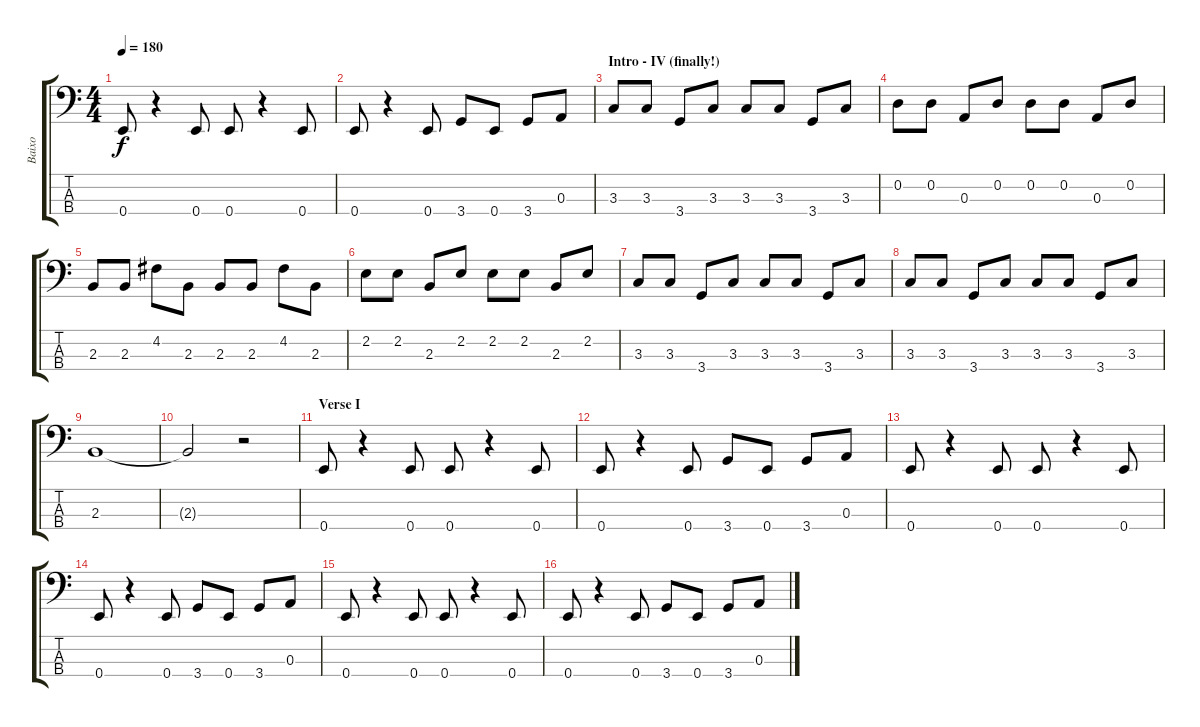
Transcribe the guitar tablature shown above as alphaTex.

\track ("Baixo" "Baixo") {instrument electricbasspick}
\staff {score tabs}
\tuning (G2 D2 A1 E1) {hide}
\ts (4 4)
\tempo 180
\clef f4
\ks c
0.4.8{dy f} r.4 0.4.8 0.4.8 r.4 0.4.8 |
0.4.8 r.4 0.4.8 3.4.8 0.4.8 3.4.8 0.3.8 |
\section ("" "Intro - IV (finally!)")
3.3.8 3.3.8 3.4.8 3.3.8 3.3.8 3.3.8 3.4.8 3.3.8 |
0.2.8 0.2.8 0.3.8 0.2.8 0.2.8 0.2.8 0.3.8 0.2.8 |
2.3.8 2.3.8 4.2.8 2.3.8 2.3.8 2.3.8 4.2.8 2.3.8 |
2.2.8 2.2.8 2.3.8 2.2.8 2.2.8 2.2.8 2.3.8 2.2.8 |
3.3.8 3.3.8 3.4.8 3.3.8 3.3.8 3.3.8 3.4.8 3.3.8 |
3.3.8 3.3.8 3.4.8 3.3.8 3.3.8 3.3.8 3.4.8 3.3.8 |
2.3.1 |
2.3{t}.2 r.2 |
\section ("" "Verse I")
0.4.8 r.4 0.4.8 0.4.8 r.4 0.4.8 |
0.4.8 r.4 0.4.8 3.4.8 0.4.8 3.4.8 0.3.8 |
0.4.8 r.4 0.4.8 0.4.8 r.4 0.4.8 |
0.4.8 r.4 0.4.8 3.4.8 0.4.8 3.4.8 0.3.8 |
0.4.8 r.4 0.4.8 0.4.8 r.4 0.4.8 |
0.4.8 r.4 0.4.8 3.4.8 0.4.8 3.4.8 0.3.8
